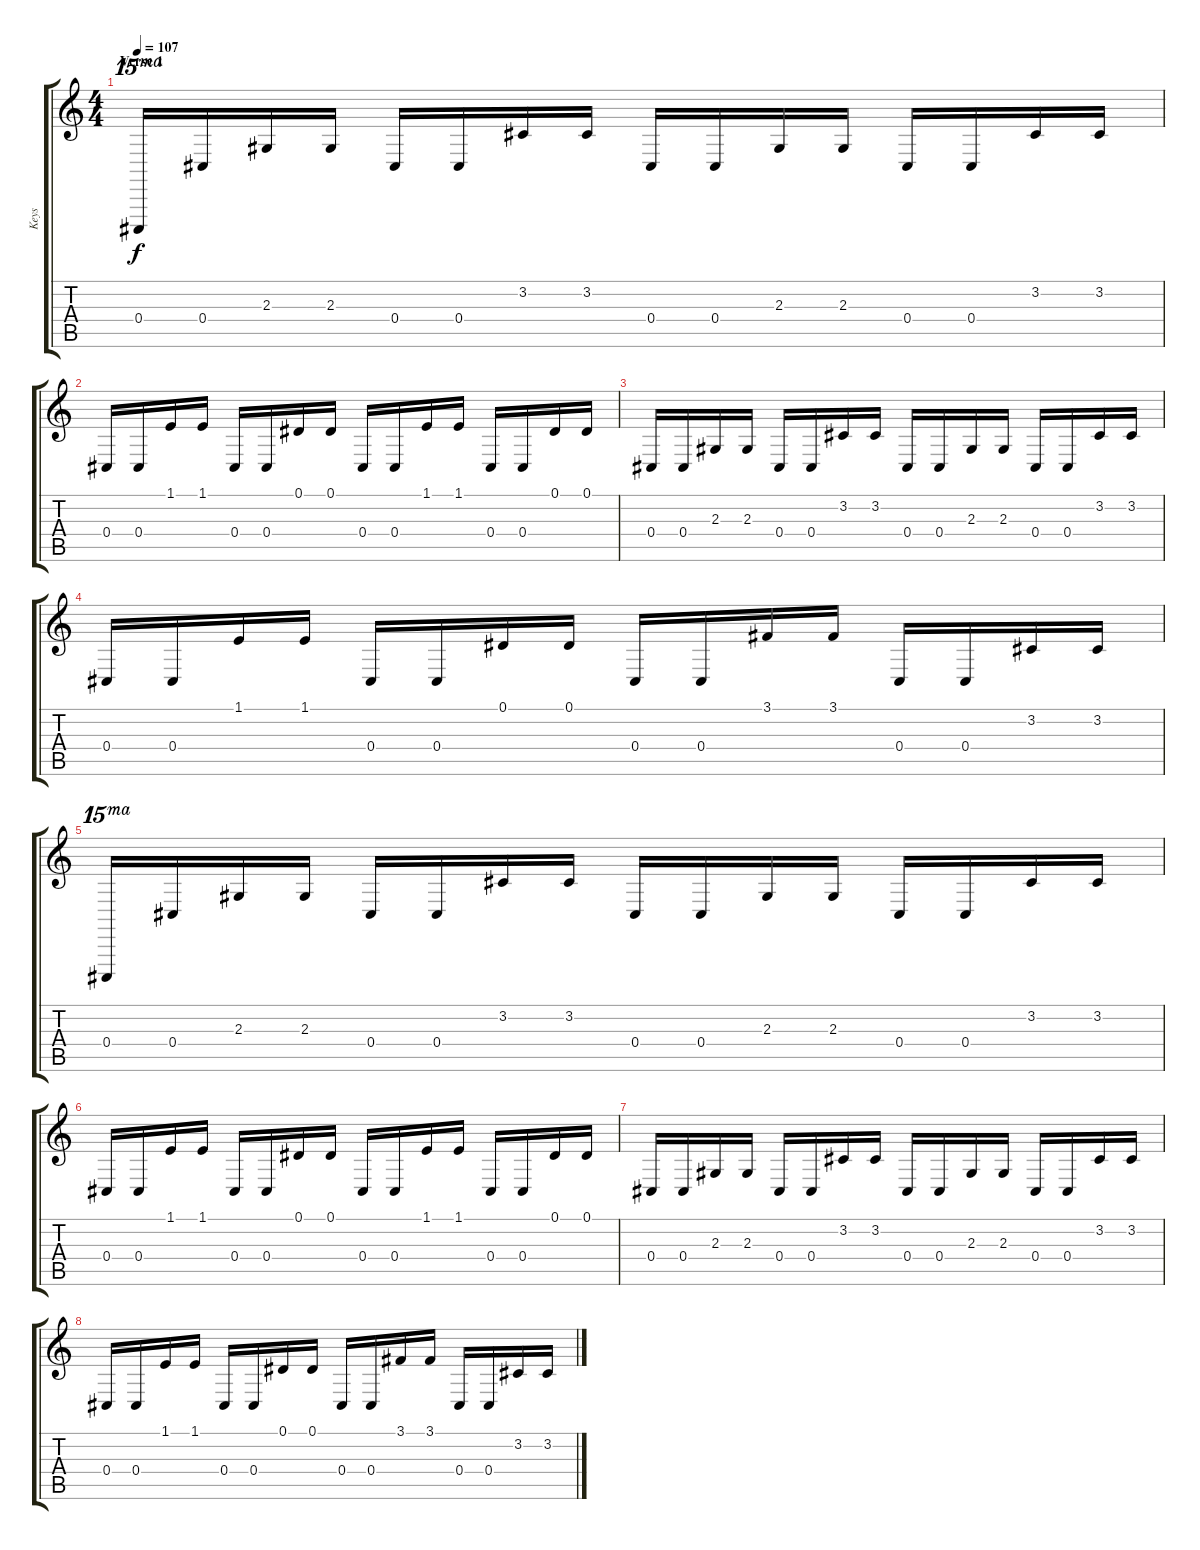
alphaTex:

\track ("Keys " "Keys ") {instrument electricgrandpiano}
\staff {score tabs}
\tuning (Eb4 Bb3 Gb3 Db3 Ab2 Db2) {hide}
\ts (4 4)
\section ("" "Verse 1")
\tempo 107
\clef g2
\ks c
0.4.16{ot 15ma dy f} 0.4.16 2.3.16 2.3.16 0.4.16 0.4.16 3.2.16 3.2.16 0.4.16 0.4.16 2.3.16 2.3.16 0.4.16 0.4.16 3.2.16 3.2.16 |
0.4.16 0.4.16 1.1.16 1.1.16 0.4.16 0.4.16 0.1.16 0.1.16 0.4.16 0.4.16 1.1.16 1.1.16 0.4.16 0.4.16 0.1.16 0.1.16 |
0.4.16 0.4.16 2.3.16 2.3.16 0.4.16 0.4.16 3.2.16 3.2.16 0.4.16 0.4.16 2.3.16 2.3.16 0.4.16 0.4.16 3.2.16 3.2.16 |
0.4.16 0.4.16 1.1.16 1.1.16 0.4.16 0.4.16 0.1.16 0.1.16 0.4.16 0.4.16 3.1.16 3.1.16 0.4.16 0.4.16 3.2.16 3.2.16 |
0.4.16{ot 15ma} 0.4.16 2.3.16 2.3.16 0.4.16 0.4.16 3.2.16 3.2.16 0.4.16 0.4.16 2.3.16 2.3.16 0.4.16 0.4.16 3.2.16 3.2.16 |
0.4.16 0.4.16 1.1.16 1.1.16 0.4.16 0.4.16 0.1.16 0.1.16 0.4.16 0.4.16 1.1.16 1.1.16 0.4.16 0.4.16 0.1.16 0.1.16 |
0.4.16 0.4.16 2.3.16 2.3.16 0.4.16 0.4.16 3.2.16 3.2.16 0.4.16 0.4.16 2.3.16 2.3.16 0.4.16 0.4.16 3.2.16 3.2.16 |
0.4.16 0.4.16 1.1.16 1.1.16 0.4.16 0.4.16 0.1.16 0.1.16 0.4.16 0.4.16 3.1.16 3.1.16 0.4.16 0.4.16 3.2.16 3.2.16
